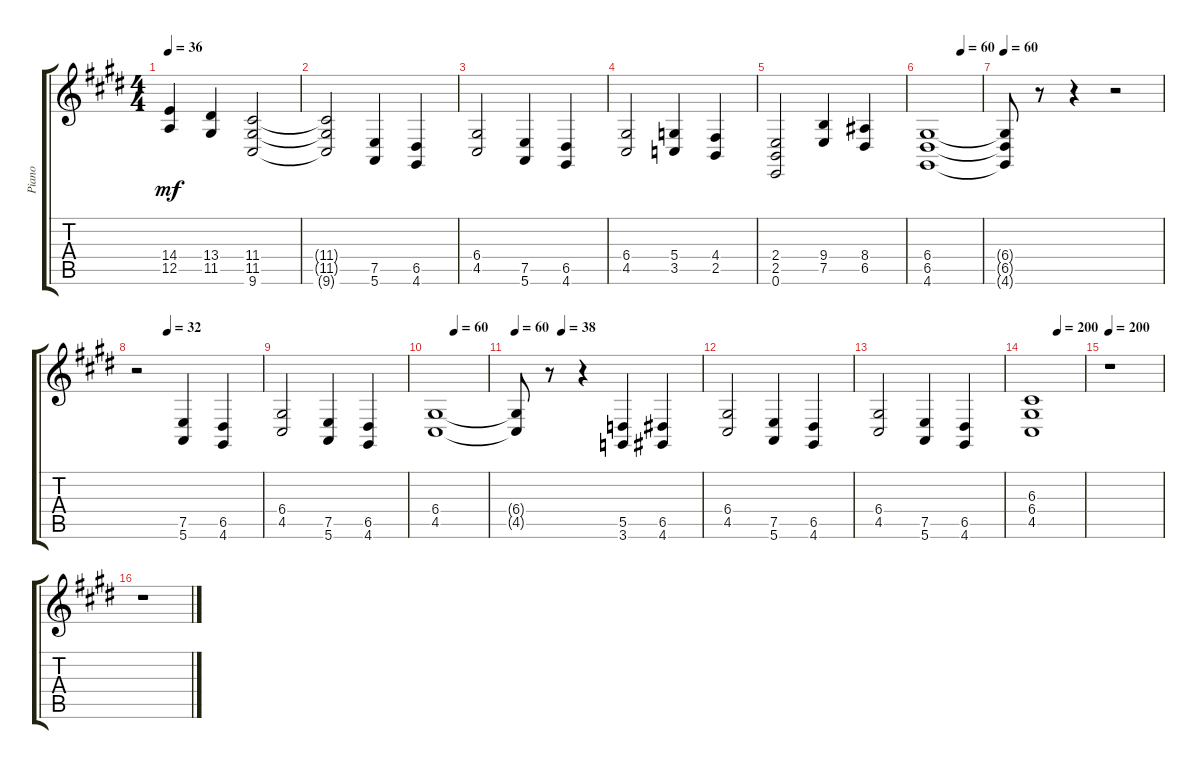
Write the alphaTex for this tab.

\track ("Piano" "Piano") {instrument acousticgrandpiano}
\staff {score tabs}
\tuning (E4 B3 G3 D3 A2 E2) {hide}
\ts (4 4)
\tempo 36
\clef g2
\ks e
(14.4 12.5).4{dy mf instrument acousticgrandpiano} (13.4 11.5).4 (11.4 11.5 9.6).2 |
(11.4{t} 11.5{t} 9.6{t}).2 (7.5 5.6).4 (6.5 4.6).4 |
(6.4 4.5).2 (7.5 5.6).4 (6.5 4.6).4 |
(6.4 4.5).2 (5.4 3.5).4 (4.4 2.5).4 |
(2.4 2.5 0.6).2 (9.4 7.5).4 (8.4 6.5).4 |
\tempo (60 0.625)
(6.4 6.5 4.6).1 |
\tempo 60
(6.4{t} 6.5{t} 4.6{t}).8 r.8 r.4 r.2 |
\tempo (32 0.25)
r.2 (7.5 5.6).4 (6.5 4.6).4 |
(6.4 4.5).2 (7.5 5.6).4 (6.5 4.6).4 |
\tempo (60 0.375)
(6.4 4.5).1 |
\tempo (38 0.25)
\tempo 60
(6.4{t} 4.5{t}).8 r.8 r.4 (5.5 3.6).4 (6.5 4.6).4 |
(6.4 4.5).2 (7.5 5.6).4 (6.5 4.6).4 |
(6.4 4.5).2 (7.5 5.6).4 (6.5 4.6).4 |
\tempo (200 0.5)
(6.3 6.4 4.5).1 |
\tempo 200
r.1 |
r.1
